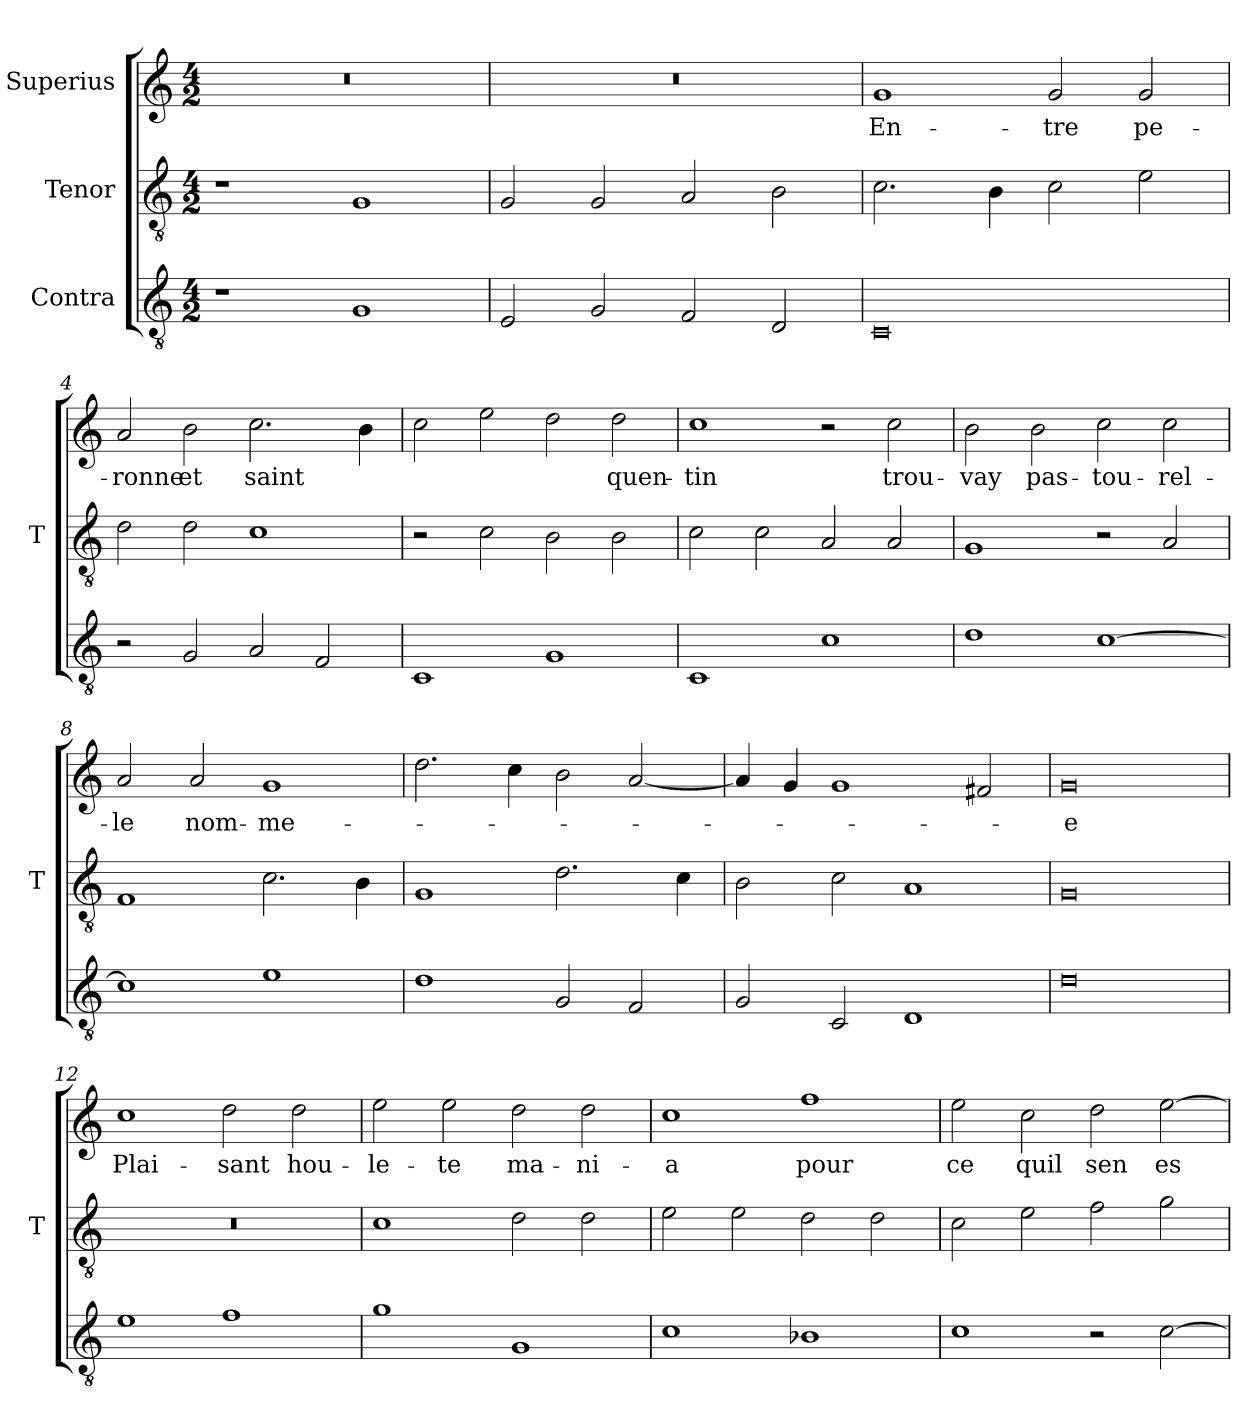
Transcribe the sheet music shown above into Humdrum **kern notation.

**kern	**kern	**kern	**text
*part3	*part2	*part1	*part1
*staff3	*staff2	*staff1	*staff1
*I"Contra	*I"Tenor	*I"Superius	*
*	*I'T	*	*
*clefGv2	*clefGv2	*clefG2	*
*M4/2	*M4/2	*M4/2	*
=1	=1	=1	=1
1r	1r	0r	.
1G	1G	.	.
=2	=2	=2	=2
2E	2G	0r	.
2G	2G	.	.
2F	2A	.	.
2D	2B	.	.
=3	=3	=3	=3
0C	2.c	1g	En-
.	4B	.	.
.	2c	2g	-tre
.	2e	2g	pe-
=4	=4	=4	=4
2r	2d	2a	-ronne
2G	2d	2b	-et
2A	1c	2.cc	-saint
2F	.	.	.
.	.	4b	.
=5	=5	=5	=5
1C	2r	2cc	.
.	2c	2ee	.
1G	2B	2dd	.
.	2B	2dd	quen-
=6	=6	=6	=6
1C	2c	1cc	-tin
.	2c	.	.
1c	2A	2r	.
.	2A	2cc	trou-
=7	=7	=7	=7
1d	1G	2b	-vay
.	.	2b	pas-
[1c	2r	2cc	-tou-
.	2A	2cc	-rel-
=8	=8	=8	=8
1c]	1F	2a	-le
.	.	2a	nom-
1e	2.c	1g	-me-
.	4B	.	.
=9	=9	=9	=9
1d	1G	2.dd	.
.	.	4cc	.
2G	2.d	2b	.
2F	.	[2a	.
.	4c	.	.
=10	=10	=10	=10
2G	2B	4a]	.
.	.	4g	.
2C	2c	1g	.
1D	1A	.	.
.	.	2f#X	.
=11	=11	=11	=11
0d	0G	0g	-e
=12	=12	=12	=12
1e	0r	1cc	Plai-
1f	.	2dd	-sant
.	.	2dd	hou-
=13	=13	=13	=13
1g	1c	2ee	-le-
.	.	2ee	-te
1G	2d	2dd	ma-
.	2d	2dd	-ni-
=14	=14	=14	=14
1c	2e	1cc	-a
.	2e	.	.
1B-X	2d	1ff	-pour
.	2d	.	.
=15	=15	=15	=15
1c	2c	2ee	-ce
.	2e	2cc	-quil
2r	2f	2dd	-sen
[2c	2g	[2ee	es-
=	=	=	=
*-	*-	*-	*-
